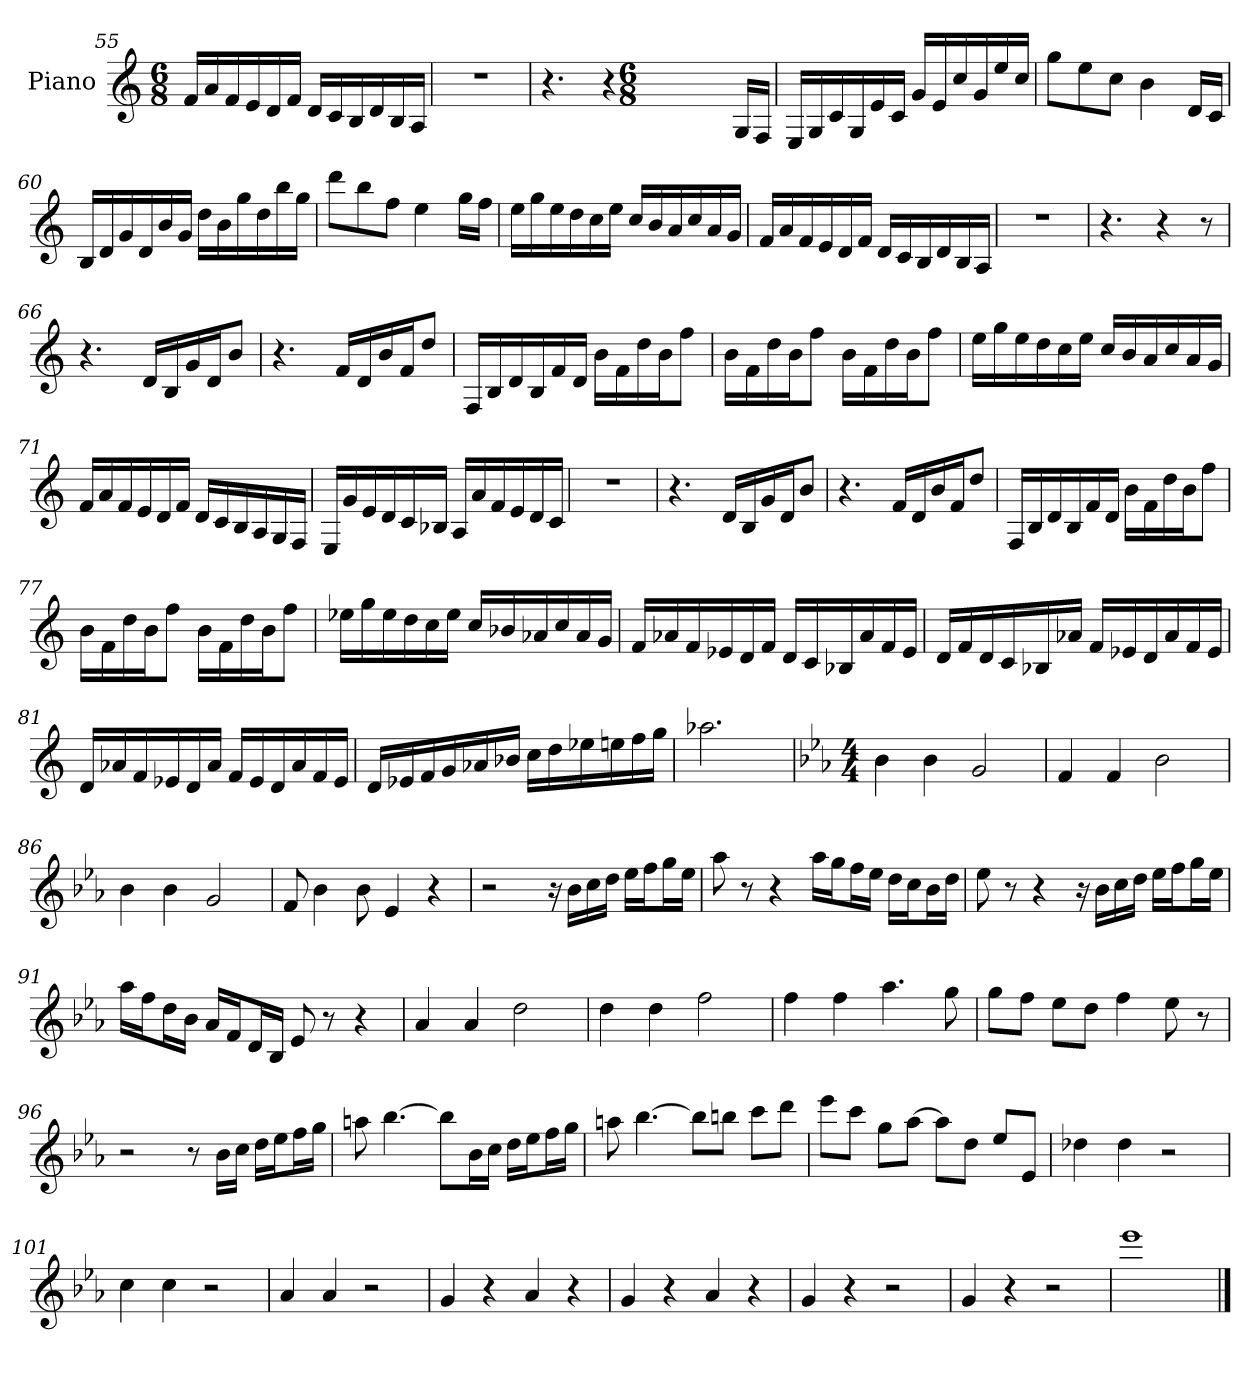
**kern
*part1
*staff1
*I"Piano
*I'Pno
*clefG2
*k[]
*M6/8
=55
16f/LL
16a/
16f/
16e/
16d/
16f/JJ
16d/LL
16c/
16B/
16d/
16B/
16A/JJ
=56
2.r
=57
4.r
4r
*M6/8
16G/LL
16F/JJ
=58
16E/LL
16G/
16c/
16G/
16e/
16c/JJ
16g/LL
16e/
16cc/
16g/
16ee/
16cc/JJ
=59
8gg\L
8ee\
8cc\J
4b
16d/LL
16c/JJ
=60
16B/LL
16d/
16g/
16d/
16b/
16g/JJ
16dd\LL
16b\
16gg\
16dd\
16bb\
16gg\JJ
=61
8ddd\L
8bb\
8ff\J
4ee
16gg\LL
16ff\JJ
=62
16ee\LL
16gg\
16ee\
16dd\
16cc\
16ee\JJ
16cc/LL
16b/
16a/
16cc/
16a/
16g/JJ
=63
16f/LL
16a/
16f/
16e/
16d/
16f/JJ
16d/LL
16c/
16B/
16d/
16B/
16A/JJ
=64
2.r
=65
4.r
4r
8r
=66
4.r
16d/LL
16B/
16g/
16d/J
8b/J
=67
4.r
16f/LL
16d/
16b/
16f/J
8dd/J
=68
16F/LL
16B/
16d/
16B/
16f/
16d/JJ
16b\LL
16f\
16dd\
16b\J
8ff\J
=69
16b\LL
16f\
16dd\
16b\J
8ff\J
16b\LL
16f\
16dd\
16b\J
8ff\J
=70
16ee\LL
16gg\
16ee\
16dd\
16cc\
16ee\JJ
16cc/LL
16b/
16a/
16cc/
16a/
16g/JJ
=71
16f/LL
16a/
16f/
16e/
16d/
16f/JJ
16d/LL
16c/
16B/
16A/
16G/
16F/JJ
=72
16E/LL
16g/
16e/
16d/
16c/
16B-X/JJ
16A/LL
16a/
16f/
16e/
16d/
16c/JJ
=73
2.r
=74
4.r
16d/LL
16B/
16g/
16d/J
8b/J
=75
4.r
16f/LL
16d/
16b/
16f/J
8dd/J
=76
16F/LL
16B/
16d/
16B/
16f/
16d/JJ
16b\LL
16f\
16dd\
16b\J
8ff\J
=77
16b\LL
16f\
16dd\
16b\J
8ff\J
16b\LL
16f\
16dd\
16b\J
8ff\J
=78
16ee-X\LL
16gg\
16ee-\
16dd\
16cc\
16ee-\JJ
16cc/LL
16b-X/
16a-X/
16cc/
16a-/
16g/JJ
=79
16f/LL
16a-X/
16f/
16e-X/
16d/
16f/JJ
16d/LL
16c/
16B-X/
16a-/
16f/
16e-/JJ
=80
16d/LL
16f/
16d/
16c/
16B-X/
16a-X/JJ
16f/LL
16e-X/
16d/
16a-/
16f/
16e-/JJ
=81
16d/LL
16a-X/
16f/
16e-X/
16d/
16a-/JJ
16f/LL
16e-/
16d/
16a-/
16f/
16e-/JJ
=82
16d/LL
16e-X/
16f/
16g/
16a-X/
16b-X/JJ
16cc\LL
16dd\
16ee-X\
16een\
16ff\
16gg\JJ
=83
2.aa-X
=84
*k[b-e-a-]
*M4/4
*MM100
4b-
4b-
2g
=85
4f
4f
2b-
=86
4b-
4b-
2g
=87
8f
4b-
8b-
4e-
4r
=88
2r
16r
16b-\LL
16cc\
16dd\JJ
16ee-\LL
16ff\J
16gg\L
16ee-\JJ
=89
8aa-
8r
4r
16aa-\LL
16gg\J
16ff\L
16ee-\JJ
16dd\LL
16cc\J
16b-\L
16dd\JJ
=90
8ee-
8r
4r
16r
16b-\LL
16cc\
16dd\JJ
16ee-\LL
16ff\J
16gg\L
16ee-\JJ
=91
16aa-\LL
16ff\J
16dd\L
16b-\JJ
16a-/LL
16f/J
16d/L
16B-/JJ
8e-
8r
4r
=92
4a-
4a-
2dd
=93
4dd
4dd
2ff
=94
4ff
4ff
4.aa-
8gg
=95
8gg\L
8ff\J
8ee-\L
8dd\J
4ff
8ee-
8r
=96
2r
8r
16b-\LL
16cc\JJ
16dd\LL
16ee-\J
16ff\L
16gg\JJ
=97
8aan
[4.bb-
8bb-\L]
16b-\L
16cc\JJ
16dd\LL
16ee-\J
16ff\L
16gg\JJ
=98
8aan
[4.bb-
8bb-\L]
8bbn\J
8ccc\L
8ddd\J
=99
8eee-\L
8ccc\J
8gg\L
[8aa-\J
8aa-\L]
8dd\J
8ee-/L
8e-/J
=100
4dd-X
4dd-
2r
=101
4cc
4cc
2r
=102
4a-
4a-
2r
=103
4g
4r
4a-
4r
=104
4g
4r
4a-
4r
=105
4g
4r
2r
=106
4g
4r
2r
=107
1eee-
==
*-
